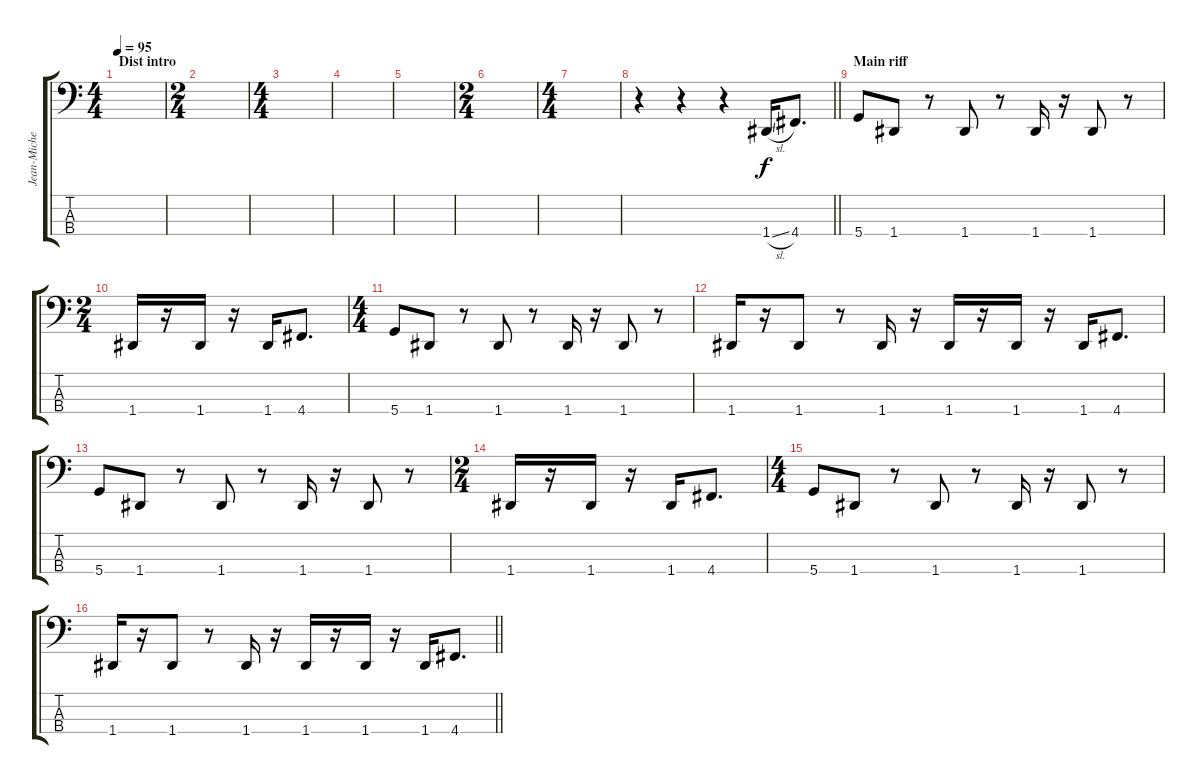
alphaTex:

\track ("Jean-Michel" "Jean-Miche") {instrument electricbasspick}
\staff {score tabs}
\tuning (F2 C2 G1 D1) {hide}
\ts (4 4)
\section ("" "Dist intro")
\tempo 95
\clef f4
\ks c
|
\ts (2 4)
|
\ts (4 4)
|
|
|
\ts (2 4)
|
\ts (4 4)
|
\barLineRight lightlight
r.4 r.4 r.4 1.4{sl}.16 4.4.8{d} |
\section ("" "Main riff")
5.4.8 1.4.8 r.8 1.4.8 r.8 1.4.16 r.16 1.4.8 r.8 |
\ts (2 4)
1.4.16 r.16 1.4.16 r.16 1.4.16 4.4.8{d} |
\ts (4 4)
5.4.8 1.4.8 r.8 1.4.8 r.8 1.4.16 r.16 1.4.8 r.8 |
1.4.16 r.16 1.4.8 r.8 1.4.16 r.16 1.4.16 r.16 1.4.16 r.16 1.4.16 4.4.8{d} |
5.4.8 1.4.8 r.8 1.4.8 r.8 1.4.16 r.16 1.4.8 r.8 |
\ts (2 4)
1.4.16 r.16 1.4.16 r.16 1.4.16 4.4.8{d} |
\ts (4 4)
5.4.8 1.4.8 r.8 1.4.8 r.8 1.4.16 r.16 1.4.8 r.8 |
\barLineRight lightlight
1.4.16 r.16 1.4.8 r.8 1.4.16 r.16 1.4.16 r.16 1.4.16 r.16 1.4.16 4.4.8{d}
